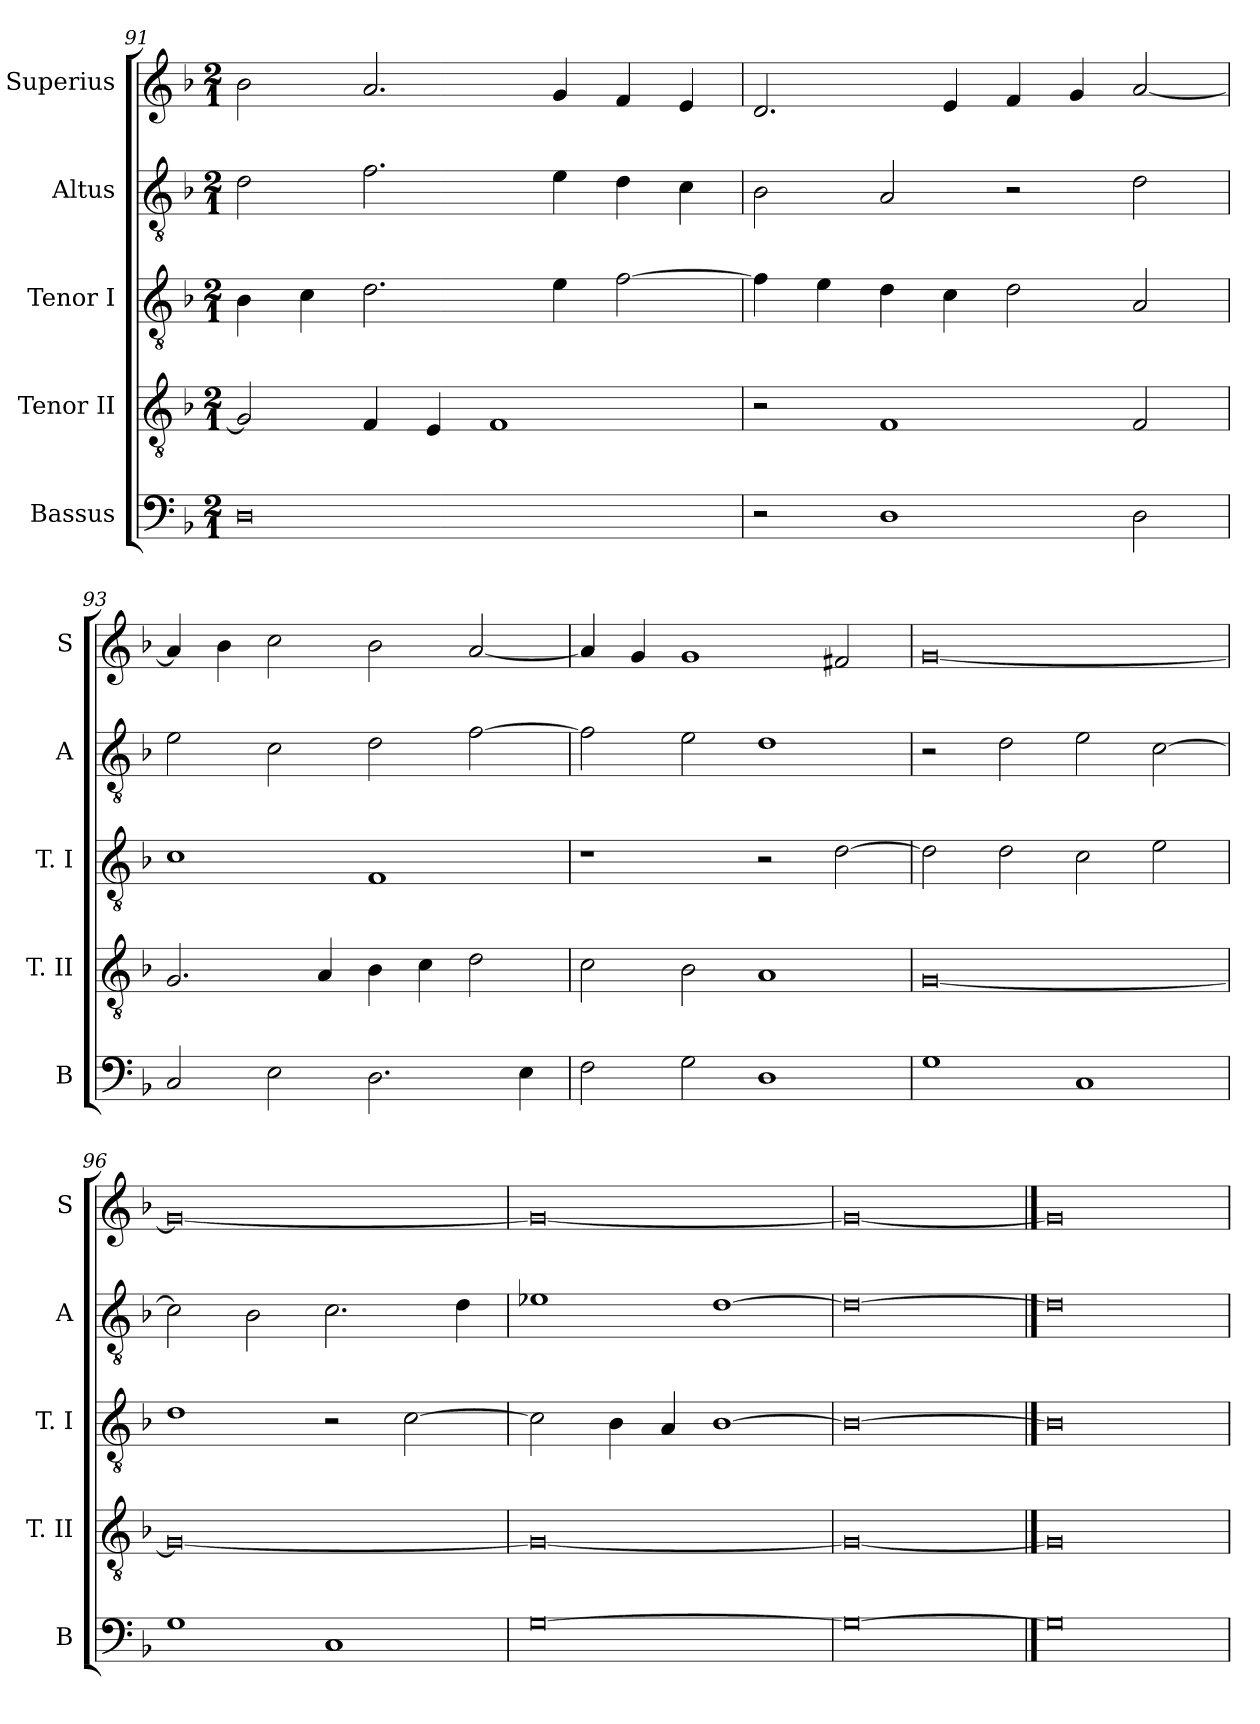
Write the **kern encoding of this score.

**kern	**kern	**kern	**kern	**kern
*part5	*part4	*part3	*part2	*part1
*staff5	*staff4	*staff3	*staff2	*staff1
*I"Bassus	*I"Tenor II	*I"Tenor I	*I"Altus	*I"Superius
*I'B	*I'T. II	*I'T. I	*I'A	*I'S
*clefF4	*clefGv2	*clefGv2	*clefGv2	*clefG2
*k[b-]	*k[b-]	*k[b-]	*k[b-]	*k[b-]
*F:	*F:	*F:	*F:	*F:
*M2/1	*M2/1	*M2/1	*M2/1	*M2/1
=91	=91	=91	=91	=91
0D	2G]	4B-	2d	2b-
.	.	4c	.	.
.	4F	2.d	2.f	2.a
.	4E	.	.	.
.	1F	.	.	.
.	.	4e	4e	4g
.	.	[2f	4d	4f
.	.	.	4c	4e
=92	=92	=92	=92	=92
2r	2r	4f]	2B-	2.d
.	.	4e	.	.
1D	1F	4d	2A	.
.	.	4c	.	4e
.	.	2d	2r	4f
.	.	.	.	4g
2D	2F	2A	2d	[2a
=93	=93	=93	=93	=93
2C	2.G	1c	2e	4a]
.	.	.	.	4b-
2E	.	.	2c	2cc
.	4A	.	.	.
2.D	4B-	1F	2d	2b-
.	4c	.	.	.
.	2d	.	[2f	[2a
4E	.	.	.	.
=94	=94	=94	=94	=94
2F	2c	1r	2f]	4a]
.	.	.	.	4g
2G	2B-	.	2e	1g
1D	1A	2r	1d	.
.	.	[2d	.	2f#X
=95	=95	=95	=95	=95
1G	[0G	2d]	2r	[0g
.	.	2d	2d	.
1C	.	2c	2e	.
.	.	2e	[2c	.
=96	=96	=96	=96	=96
1G	0G_	1d	2c]	0g_
.	.	.	2B-	.
1C	.	2r	2.c	.
.	.	[2c	.	.
.	.	.	4d	.
=97	=97	=97	=97	=97
[0G	0G_	2c]	1e-X	0g_
.	.	4B-	.	.
.	.	4A	.	.
.	.	[1B-	[1d	.
=98	=98	=98	=98	=98
0G_	0G_	0B-_	0d_	0g_
==99	==99	==99	==99	==99
0G]	0G]	0B-]	0d]	0g]
=	=	=	=	=
*-	*-	*-	*-	*-
